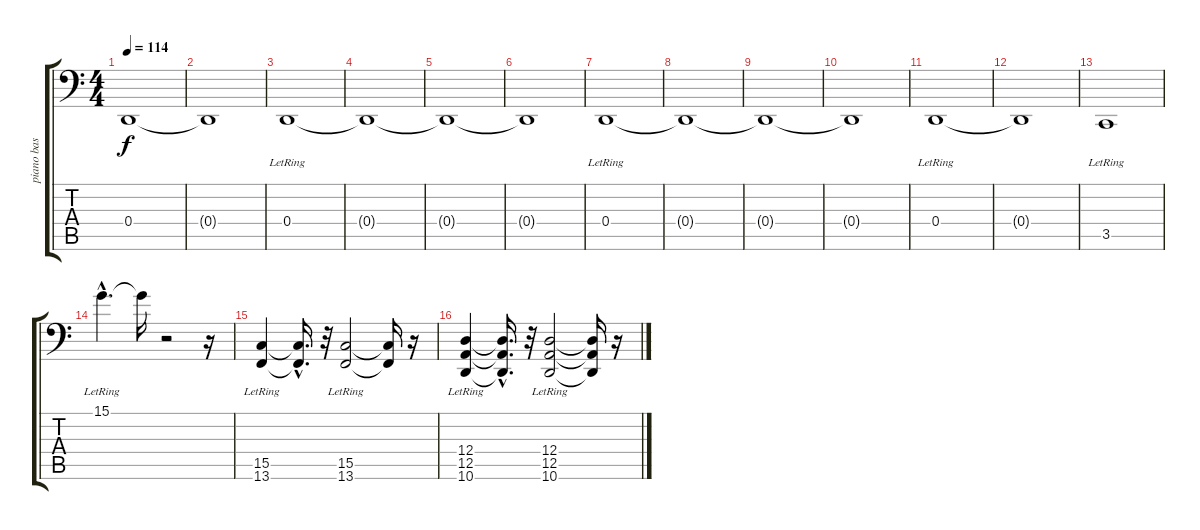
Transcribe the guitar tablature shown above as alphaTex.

\track ("piano bas" "piano bas") {instrument acousticgrandpiano}
\staff {score tabs}
\tuning (E3 B2 G2 D2 A1 E1) {hide}
\ts (4 4)
\tempo 114
\clef f4
\ks c
0.4{t}.1{dy f} |
0.4{t}.1 |
0.4{lr}.1 |
0.4{t}.1 |
0.4{t}.1 |
0.4{t}.1 |
0.4{lr}.1 |
0.4{t}.1 |
0.4{t}.1 |
0.4{t}.1 |
0.4{lr}.1 |
0.4{t}.1 |
3.5{lr}.1 |
15.1{hac lr}.4{d} 15.1{t}.16 r.2 r.16 |
(15.5{lr} 13.6{lr}).4 (15.5{hac t} 13.6{hac t}).16{d} r.32 (15.5{lr} 13.6{lr}).2 (15.5{t} 13.6{t}).16 r.16 |
(12.4{lr} 12.5{lr} 10.6{lr}).4 (12.4{hac t} 12.5{hac t} 10.6{hac t}).16{d} r.32 (12.4{lr} 12.5{lr} 10.6{lr}).2 (12.4{t} 12.5{t} 10.6{t}).16 r.16
